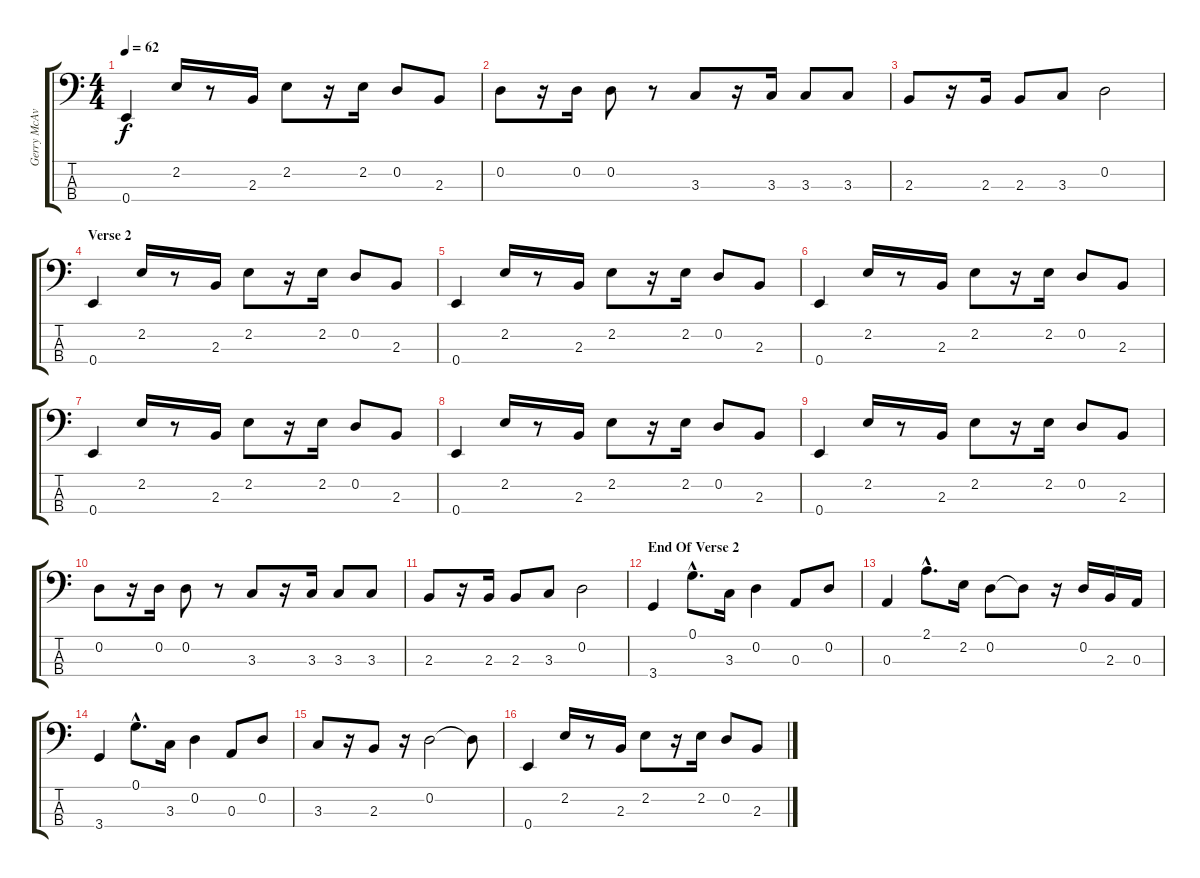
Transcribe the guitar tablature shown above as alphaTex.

\track ("Gerry McAvoy" "Gerry McAv") {instrument electricbassfinger}
\staff {score tabs}
\tuning (G2 D2 A1 E1) {hide}
\ts (4 4)
\tempo 62
\clef f4
\ks c
0.4.4{dy f} 2.2.16 r.8 2.3.16 2.2.8 r.16 2.2.16 0.2.8 2.3.8 |
0.2.8 r.16 0.2.16 0.2.8 r.8 3.3.8 r.16 3.3.16 3.3.8 3.3.8 |
2.3.8 r.16 2.3.16 2.3.8 3.3.8 0.2.2 |
\section ("" "Verse 2")
0.4.4 2.2.16 r.8 2.3.16 2.2.8 r.16 2.2.16 0.2.8 2.3.8 |
0.4.4 2.2.16 r.8 2.3.16 2.2.8 r.16 2.2.16 0.2.8 2.3.8 |
0.4.4 2.2.16 r.8 2.3.16 2.2.8 r.16 2.2.16 0.2.8 2.3.8 |
0.4.4 2.2.16 r.8 2.3.16 2.2.8 r.16 2.2.16 0.2.8 2.3.8 |
0.4.4 2.2.16 r.8 2.3.16 2.2.8 r.16 2.2.16 0.2.8 2.3.8 |
0.4.4 2.2.16 r.8 2.3.16 2.2.8 r.16 2.2.16 0.2.8 2.3.8 |
0.2.8 r.16 0.2.16 0.2.8 r.8 3.3.8 r.16 3.3.16 3.3.8 3.3.8 |
2.3.8 r.16 2.3.16 2.3.8 3.3.8 0.2.2 |
\section ("" "End Of Verse 2")
3.4.4 0.1{hac}.8{d} 3.3.16 0.2.4 0.3.8 0.2.8 |
0.3.4 2.1{hac}.8{d} 2.2.16 0.2.8 0.2{t}.8 r.16 0.2.16 2.3.16 0.3.16 |
3.4.4 0.1{hac}.8{d} 3.3.16 0.2.4 0.3.8 0.2.8 |
3.3.8 r.16 2.3.8 r.16 0.2.2 0.2{t}.8 |
0.4.4 2.2.16 r.8 2.3.16 2.2.8 r.16 2.2.16 0.2.8 2.3.8
